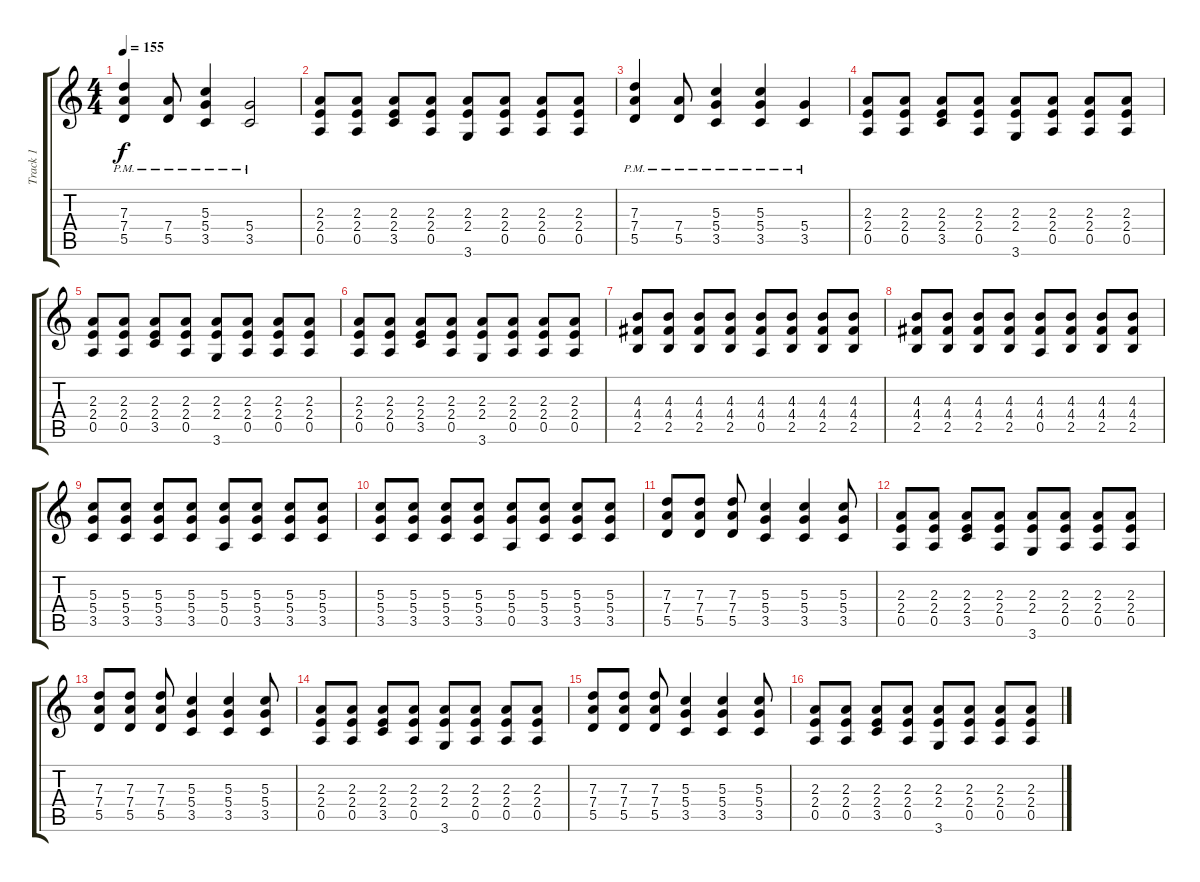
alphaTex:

\track ("Track 1" "Track 1") {instrument overdrivenguitar}
\staff {score tabs}
\tuning (E4 B3 G3 D3 A2 E2) {hide}
\ts (4 4)
\tempo 155
\clef g2
\ks c
(7.3 7.4{pm} 5.5{pm}).4{dy f} (7.4{pm} 5.5{pm}).8 (5.3 5.4{pm} 3.5{pm}).4 (5.4{pm} 3.5{pm}).2 |
(2.3 2.4 0.5).8 (2.3 2.4 0.5).8 (2.3 2.4 3.5).8 (2.3 2.4 0.5).8 (2.3 2.4 3.6).8 (2.3 2.4 0.5).8 (2.3 2.4 0.5).8 (2.3 2.4 0.5).8 |
(7.3{pm} 7.4{pm} 5.5{pm}).4 (7.4{pm} 5.5{pm}).8 (5.3{pm} 5.4{pm} 3.5{pm}).4 (5.3{pm} 5.4{pm} 3.5{pm}).4 (5.4{pm} 3.5{pm}).4 |
(2.3 2.4 0.5).8 (2.3 2.4 0.5).8 (2.3 2.4 3.5).8 (2.3 2.4 0.5).8 (2.3 2.4 3.6).8 (2.3 2.4 0.5).8 (2.3 2.4 0.5).8 (2.3 2.4 0.5).8 |
(2.3 2.4 0.5).8 (2.3 2.4 0.5).8 (2.3 2.4 3.5).8 (2.3 2.4 0.5).8 (2.3 2.4 3.6).8 (2.3 2.4 0.5).8 (2.3 2.4 0.5).8 (2.3 2.4 0.5).8 |
(2.3 2.4 0.5).8 (2.3 2.4 0.5).8 (2.3 2.4 3.5).8 (2.3 2.4 0.5).8 (2.3 2.4 3.6).8 (2.3 2.4 0.5).8 (2.3 2.4 0.5).8 (2.3 2.4 0.5).8 |
(4.3 4.4 2.5).8 (4.3 4.4 2.5).8 (4.3 4.4 2.5).8 (4.3 4.4 2.5).8 (4.3 4.4 0.5).8 (4.3 4.4 2.5).8 (4.3 4.4 2.5).8 (4.3 4.4 2.5).8 |
(4.3 4.4 2.5).8 (4.3 4.4 2.5).8 (4.3 4.4 2.5).8 (4.3 4.4 2.5).8 (4.3 4.4 0.5).8 (4.3 4.4 2.5).8 (4.3 4.4 2.5).8 (4.3 4.4 2.5).8 |
(5.3 5.4 3.5).8 (5.3 5.4 3.5).8 (5.3 5.4 3.5).8 (5.3 5.4 3.5).8 (5.3 5.4 0.5).8 (5.3 5.4 3.5).8 (5.3 5.4 3.5).8 (5.3 5.4 3.5).8 |
(5.3 5.4 3.5).8 (5.3 5.4 3.5).8 (5.3 5.4 3.5).8 (5.3 5.4 3.5).8 (5.3 5.4 0.5).8 (5.3 5.4 3.5).8 (5.3 5.4 3.5).8 (5.3 5.4 3.5).8 |
(7.3 7.4 5.5).8 (7.3 7.4 5.5).8 (7.3 7.4 5.5).8 (5.3 5.4 3.5).4 (5.3 5.4 3.5).4 (5.3 5.4 3.5).8 |
(2.3 2.4 0.5).8 (2.3 2.4 0.5).8 (2.3 2.4 3.5).8 (2.3 2.4 0.5).8 (2.3 2.4 3.6).8 (2.3 2.4 0.5).8 (2.3 2.4 0.5).8 (2.3 2.4 0.5).8 |
(7.3 7.4 5.5).8 (7.3 7.4 5.5).8 (7.3 7.4 5.5).8 (5.3 5.4 3.5).4 (5.3 5.4 3.5).4 (5.3 5.4 3.5).8 |
(2.3 2.4 0.5).8 (2.3 2.4 0.5).8 (2.3 2.4 3.5).8 (2.3 2.4 0.5).8 (2.3 2.4 3.6).8 (2.3 2.4 0.5).8 (2.3 2.4 0.5).8 (2.3 2.4 0.5).8 |
(7.3 7.4 5.5).8 (7.3 7.4 5.5).8 (7.3 7.4 5.5).8 (5.3 5.4 3.5).4 (5.3 5.4 3.5).4 (5.3 5.4 3.5).8 |
(2.3 2.4 0.5).8 (2.3 2.4 0.5).8 (2.3 2.4 3.5).8 (2.3 2.4 0.5).8 (2.3 2.4 3.6).8 (2.3 2.4 0.5).8 (2.3 2.4 0.5).8 (2.3 2.4 0.5).8
